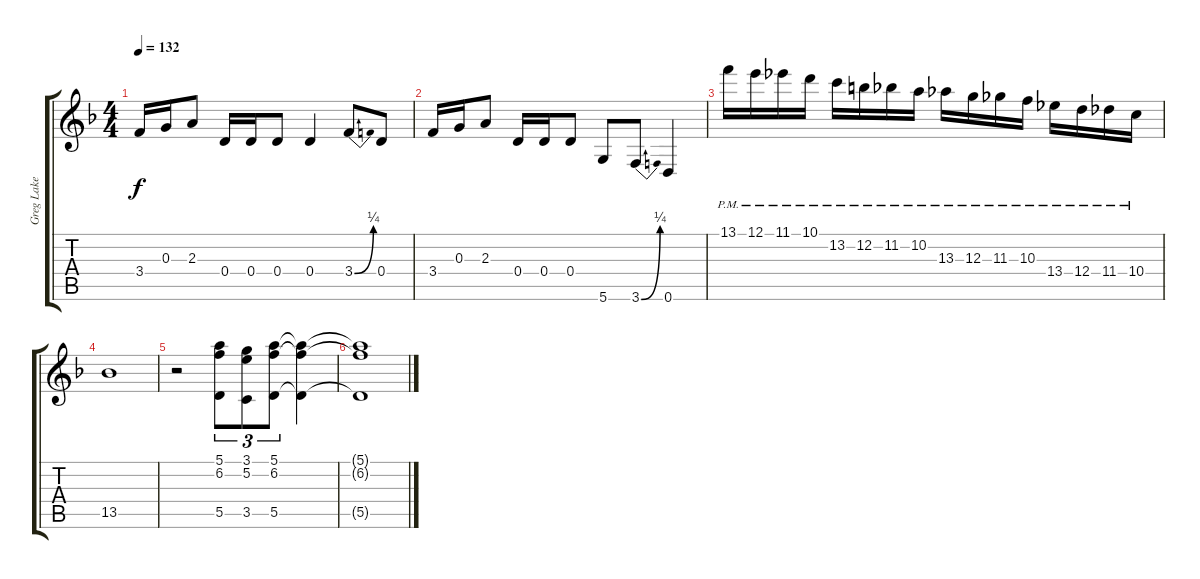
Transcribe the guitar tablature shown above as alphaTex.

\track ("Greg Lake" "Greg Lake") {instrument electricguitarclean}
\staff {score tabs}
\tuning (E4 B3 G3 D3 A2 D2) {hide}
\ts (4 4)
\tempo 132
\clef g2
\ks f
3.4.16{dy f} 0.3.16 2.3.8 0.4.16 0.4.16 0.4.8 0.4.4 3.4{be (bend 0 0 60 1)}.8 0.4.8 |
3.4.16 0.3.16 2.3.8 0.4.16 0.4.16 0.4.8 5.6.8 3.6{be (bend 0 0 60 1)}.8 0.6.4 |
13.1{pm}.16 12.1{pm}.16 11.1{pm}.16 10.1{pm}.16 13.2{pm}.16 12.2{pm}.16 11.2{pm}.16 10.2{pm}.16 13.3{pm}.16 12.3{pm}.16 11.3{pm}.16 10.3{pm}.16 13.4{pm}.16 12.4{pm}.16 11.4{pm}.16 10.4{pm}.16 |
13.5.1 |
r.2 (5.1 6.2 5.5).8{tu (3 2)} (3.1 5.2 3.5).8{tu (3 2)} (5.1 6.2 5.5).8{tu (3 2)} (5.1{t} 6.2{t} 5.5{t}).4 |
(5.1{t} 6.2{t} 5.5{t}).1
